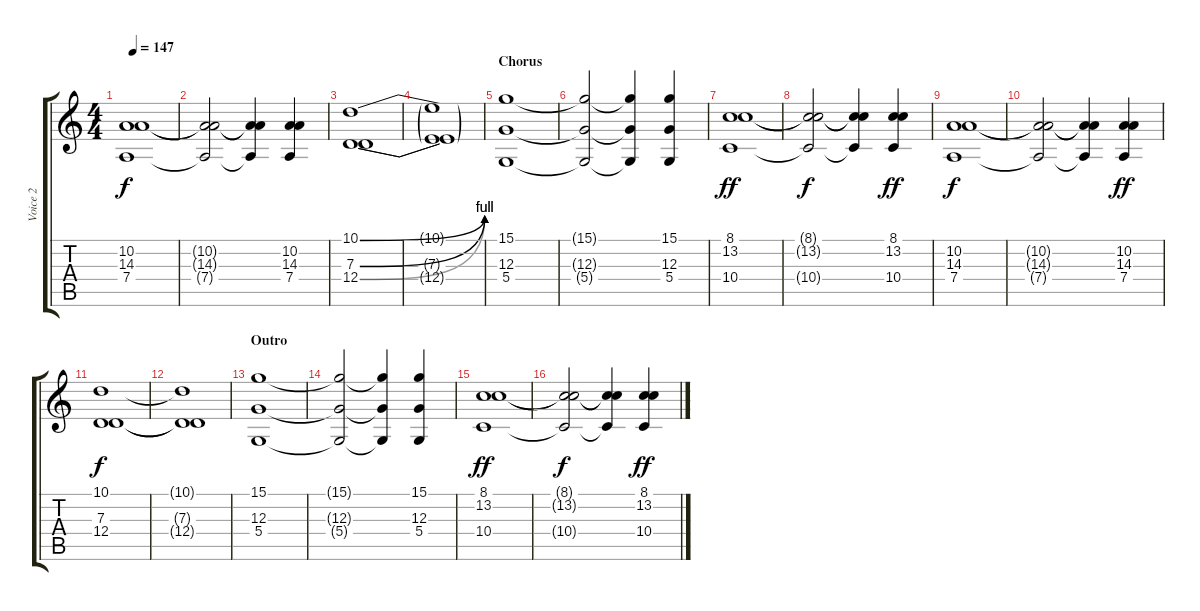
\track ("Voice 2" "Voice 2") {instrument choiraahs}
\staff {score tabs}
\tuning (E4 B3 G3 D3 A2 E2) {hide}
\ts (4 4)
\tempo 147
\clef g2
\ks c
(10.2 14.3 7.4).1{dy f} |
(10.2{t} 14.3{t} 7.4{t}).2 (10.2{t} 14.3{t} 7.4{t}).4 (10.2 14.3 7.4).4 |
(10.1{be (bend 0 0 60 4)} 7.3{be (bend 0 0 60 4)} 12.4{be (bend 0 0 60 4)}).1 |
(10.1{t} 7.3{t} 12.4{t}).1 |
\section ("" "Chorus")
(15.1 12.3 5.4).1 |
(15.1{t} 12.3{t} 5.4{t}).2 (15.1{t} 12.3{t} 5.4{t}).4 (15.1 12.3 5.4).4 |
(8.1 13.2 10.4).1{dy ff} |
(8.1{t} 13.2{t} 10.4{t}).2{dy f} (8.1{t} 13.2{t} 10.4{t}).4 (8.1 13.2 10.4).4{dy ff} |
(10.2 14.3 7.4).1{dy f} |
(10.2{t} 14.3{t} 7.4{t}).2 (10.2{t} 14.3{t} 7.4{t}).4 (10.2 14.3 7.4).4{dy ff} |
(10.1 7.3 12.4).1{dy f} |
(10.1{t} 7.3{t} 12.4{t}).1 |
\section ("" "Outro")
(15.1 12.3 5.4).1 |
(15.1{t} 12.3{t} 5.4{t}).2 (15.1{t} 12.3{t} 5.4{t}).4 (15.1 12.3 5.4).4 |
(8.1 13.2 10.4).1{dy ff} |
(8.1{t} 13.2{t} 10.4{t}).2{dy f} (8.1{t} 13.2{t} 10.4{t}).4 (8.1 13.2 10.4).4{dy ff}
